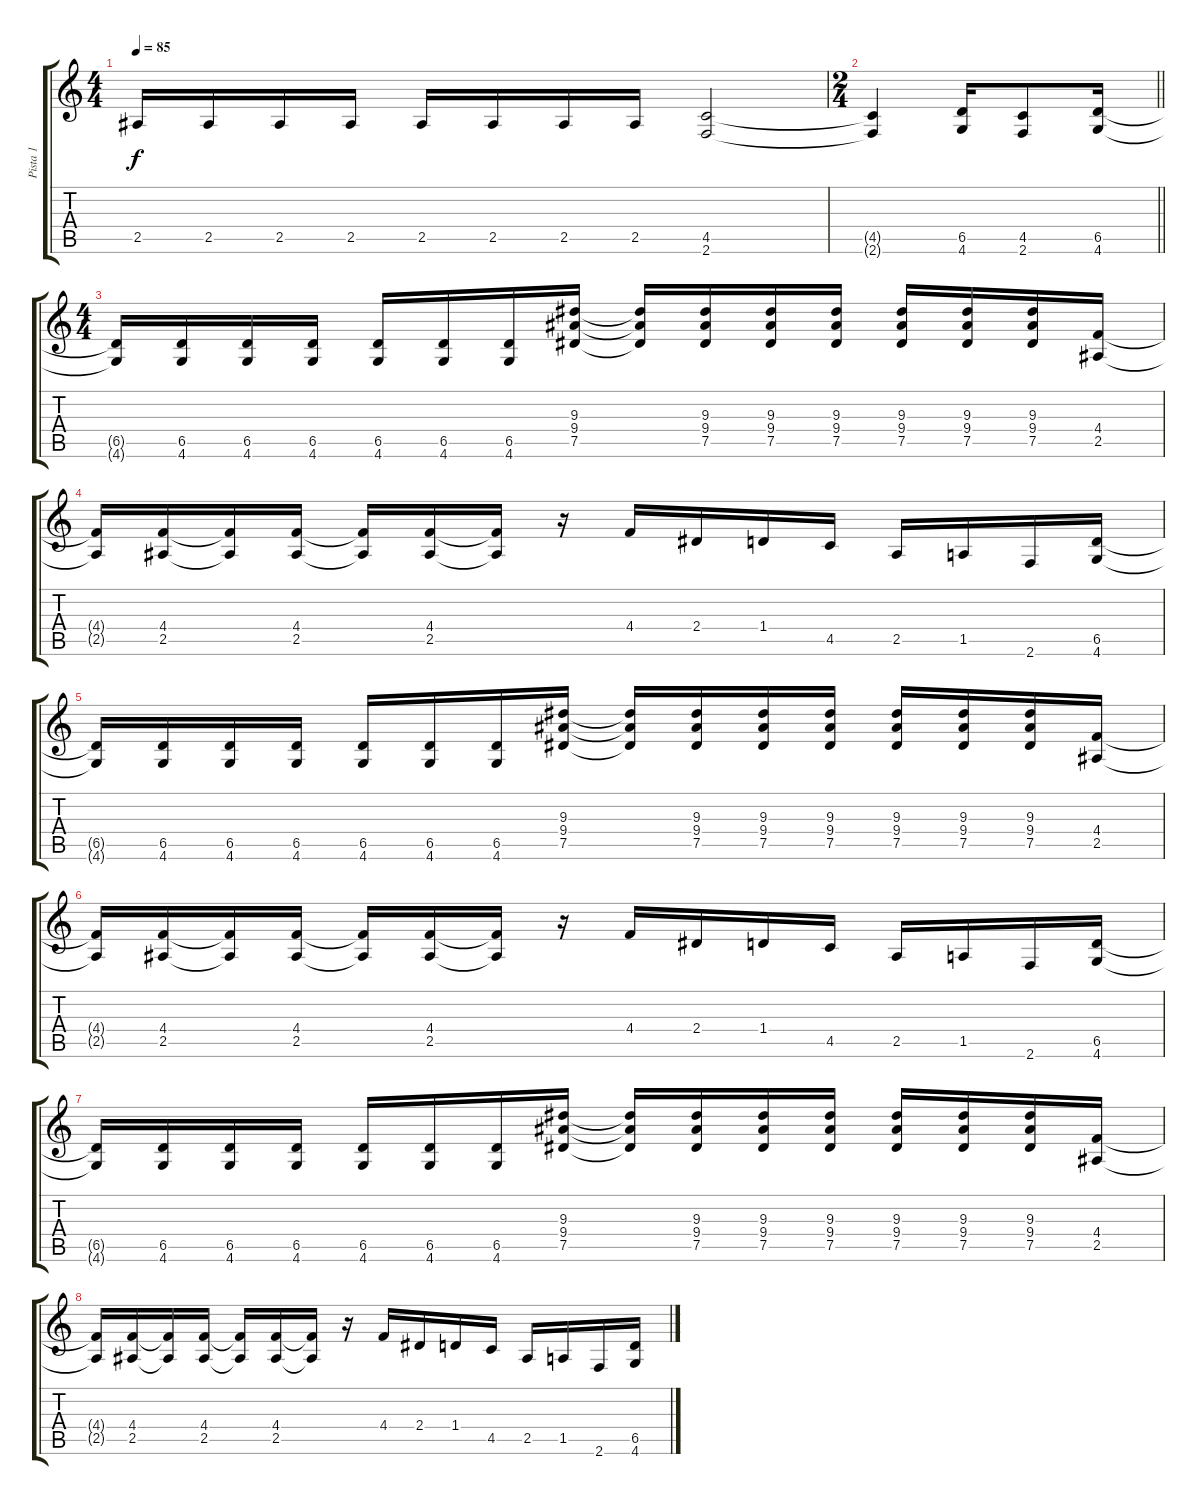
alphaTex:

\track ("Pista 1" "Pista 1") {instrument distortionguitar}
\staff {score tabs}
\tuning (Eb4 Bb3 Gb3 Db3 Ab2 Eb2) {hide}
\ts (4 4)
\tempo 85
\clef g2
\ks c
2.5.16{dy f} 2.5.16 2.5.16 2.5.16 2.5.16 2.5.16 2.5.16 2.5.16 (4.5 2.6).2{instrument distortionguitar} |
\ts (2 4)
\barLineRight lightlight
(4.5{t} 2.6{t}).4 (6.5 4.6).16 (4.5 2.6).8 (6.5 4.6).16 |
\ts (4 4)
(6.5{t} 4.6{t}).16 (6.5 4.6).16 (6.5 4.6).16 (6.5 4.6).16 (6.5 4.6).16 (6.5 4.6).16 (6.5 4.6).16 (9.3 9.4 7.5).16 (9.3{t} 9.4{t} 7.5{t}).16 (9.3 9.4 7.5).16 (9.3 9.4 7.5).16 (9.3 9.4 7.5).16 (9.3 9.4 7.5).16 (9.3 9.4 7.5).16 (9.3 9.4 7.5).16 (4.4 2.5).16 |
(4.4{t} 2.5{t}).16 (4.4 2.5).16 (4.4{t} 2.5{t}).16 (4.4 2.5).16 (4.4{t} 2.5{t}).16 (4.4 2.5).16 (4.4{t} 2.5{t}).16 r.16 4.4.16 2.4.16 1.4.16 4.5.16 2.5.16 1.5.16 2.6.16 (6.5 4.6).16 |
(6.5{t} 4.6{t}).16 (6.5 4.6).16 (6.5 4.6).16 (6.5 4.6).16 (6.5 4.6).16 (6.5 4.6).16 (6.5 4.6).16 (9.3 9.4 7.5).16 (9.3{t} 9.4{t} 7.5{t}).16 (9.3 9.4 7.5).16 (9.3 9.4 7.5).16 (9.3 9.4 7.5).16 (9.3 9.4 7.5).16 (9.3 9.4 7.5).16 (9.3 9.4 7.5).16 (4.4 2.5).16 |
(4.4{t} 2.5{t}).16 (4.4 2.5).16 (4.4{t} 2.5{t}).16 (4.4 2.5).16 (4.4{t} 2.5{t}).16 (4.4 2.5).16 (4.4{t} 2.5{t}).16 r.16 4.4.16 2.4.16 1.4.16 4.5.16 2.5.16 1.5.16 2.6.16 (6.5 4.6).16 |
(6.5{t} 4.6{t}).16 (6.5 4.6).16 (6.5 4.6).16 (6.5 4.6).16 (6.5 4.6).16 (6.5 4.6).16 (6.5 4.6).16 (9.3 9.4 7.5).16 (9.3{t} 9.4{t} 7.5{t}).16 (9.3 9.4 7.5).16 (9.3 9.4 7.5).16 (9.3 9.4 7.5).16 (9.3 9.4 7.5).16 (9.3 9.4 7.5).16 (9.3 9.4 7.5).16 (4.4 2.5).16 |
(4.4{t} 2.5{t}).16 (4.4 2.5).16 (4.4{t} 2.5{t}).16 (4.4 2.5).16 (4.4{t} 2.5{t}).16 (4.4 2.5).16 (4.4{t} 2.5{t}).16 r.16 4.4.16 2.4.16 1.4.16 4.5.16 2.5.16 1.5.16 2.6.16 (6.5 4.6).16
